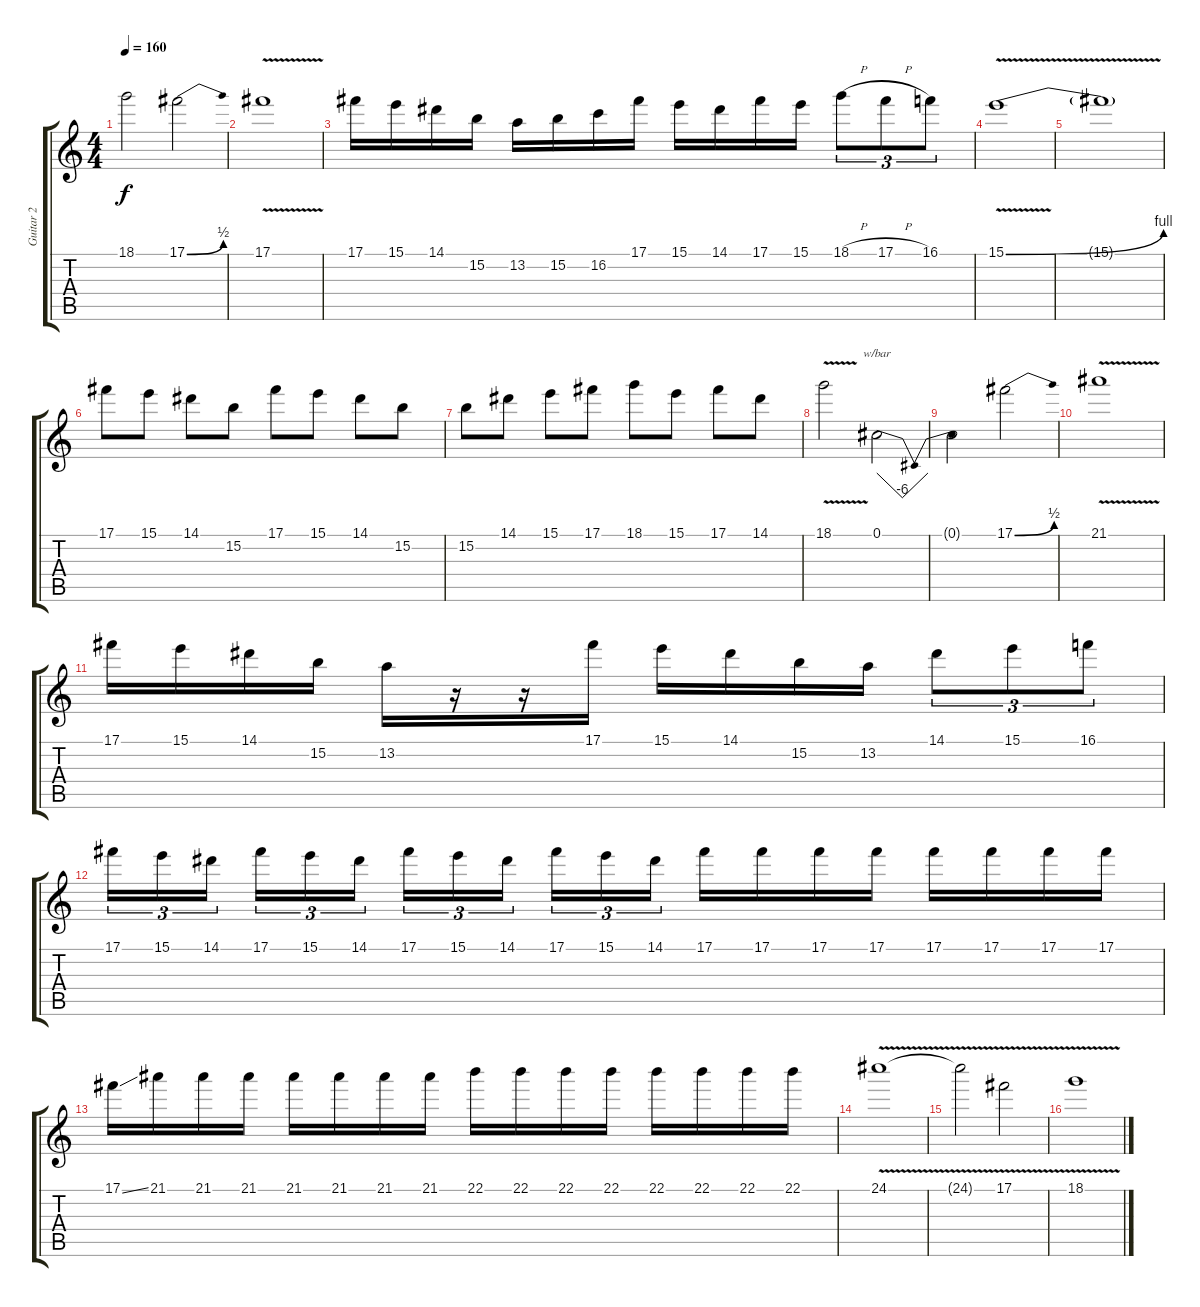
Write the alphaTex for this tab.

\track ("Guitar 2" "Guitar 2") {instrument distortionguitar}
\staff {score tabs}
\tuning (Db4 Ab3 E3 B2 Gb2 B1) {hide}
\ts (4 4)
\tempo 160
\clef g2
\ks c
18.1{t}.2{dy f} 17.1{be (bend 0 0 60 2)}.2 |
17.1{v}.1 |
17.1.16 15.1.16 14.1.16 15.2.16 13.2.16 15.2.16 16.2.16 17.1.16 15.1.16 14.1.16 17.1.16 15.1.16 18.1{h}.8{tu (3 2)} 17.1{h}.8{tu (3 2)} 16.1.8{tu (3 2)} |
15.1{be (bend 0 0 60 4) v}.1 |
15.1{t}.1 |
17.1.8{instrument distortionguitar} 15.1.8 14.1.8 15.2.8 17.1.8 15.1.8 14.1.8 15.2.8 |
15.2.8 14.1.8 15.1.8 17.1.8 18.1.8 15.1.8 17.1.8 14.1.8 |
18.1{v}.2 0.1.2{tbe (dip default 0 0 30 -24 60 0)} |
0.1{t}.2 17.1{be (bend 0 0 60 2)}.2 |
21.1{v}.1 |
17.1.16 15.1.16 14.1.16 15.2.16 13.2.16 r.16 r.16 17.1.16 15.1.16 14.1.16 15.2.16 13.2.16 14.1.8{tu (3 2)} 15.1.8{tu (3 2)} 16.1.8{tu (3 2)} |
17.1.16{tu (3 2)} 15.1.16{tu (3 2)} 14.1.16{tu (3 2)} 17.1.16{tu (3 2)} 15.1.16{tu (3 2)} 14.1.16{tu (3 2)} 17.1.16{tu (3 2)} 15.1.16{tu (3 2)} 14.1.16{tu (3 2)} 17.1.16{tu (3 2)} 15.1.16{tu (3 2)} 14.1.16{tu (3 2)} 17.1.16 17.1.16 17.1.16 17.1.16 17.1.16 17.1.16 17.1.16 17.1.16 |
17.1{ss}.16 21.1.16 21.1.16 21.1.16 21.1.16 21.1.16 21.1.16 21.1.16 22.1.16 22.1.16 22.1.16 22.1.16 22.1.16 22.1.16 22.1.16 22.1.16 |
24.1{v}.1{instrument distortionguitar} |
24.1{t}.2 17.1{v}.2 |
18.1{v}.1
